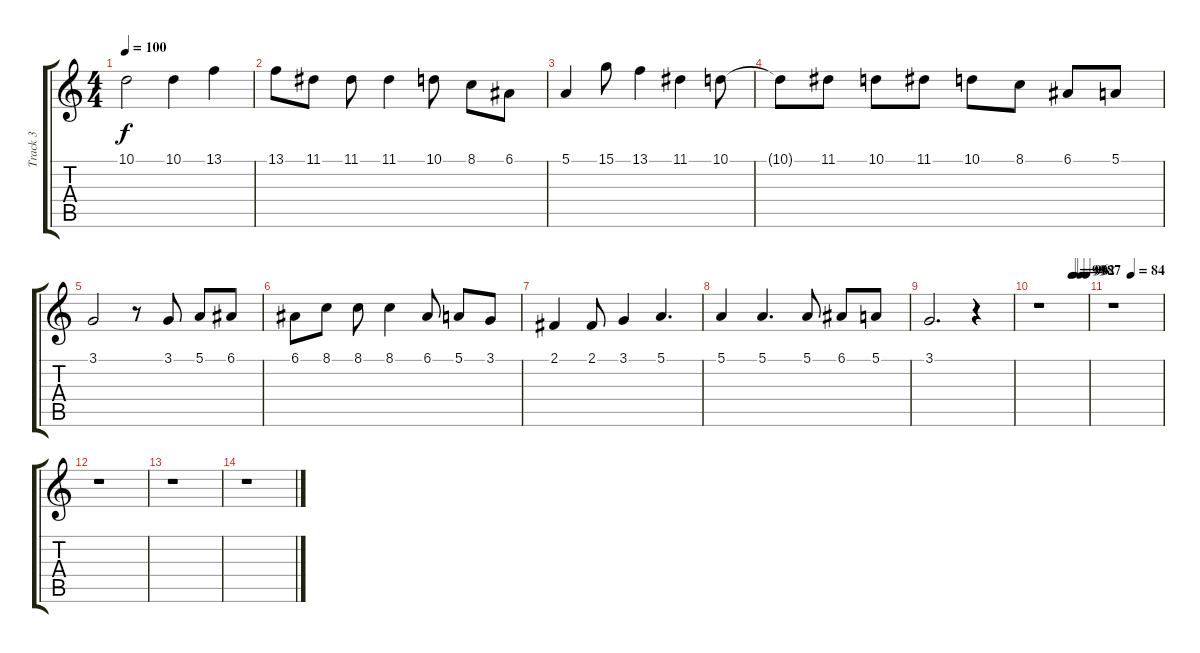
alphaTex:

\track ("Track 3" "Track 3") {instrument acousticgrandpiano}
\staff {score tabs}
\tuning (E4 B3 G3 D3 A2 E2) {hide}
\ts (4 4)
\tempo 100
\clef g2
\ks c
10.1.2{dy f} 10.1.4 13.1.4 |
13.1.8 11.1.8 11.1.8 11.1.4 10.1.8 8.1.8 6.1.8 |
5.1.4 15.1.8 13.1.4 11.1.4 10.1.8 |
10.1{t}.8 11.1.8 10.1.8 11.1.8 10.1.8 8.1.8 6.1.8 5.1.8 |
3.1.2 r.8 3.1.8 5.1.8 6.1.8 |
6.1.8 8.1.8 8.1.8 8.1.4 6.1.8 5.1.8 3.1.8 |
2.1.4 2.1.8 3.1.4 5.1.4{d} |
5.1.4 5.1.4{d} 5.1.8 6.1.8 5.1.8 |
3.1.2{d} r.4 |
\tempo (99 0.6875)
\tempo (96 0.7375)
\tempo (92 0.8625)
\tempo (87 0.9875)
r.1 |
\tempo (84 0.375)
r.1 |
r.1 |
r.1 |
r.1
